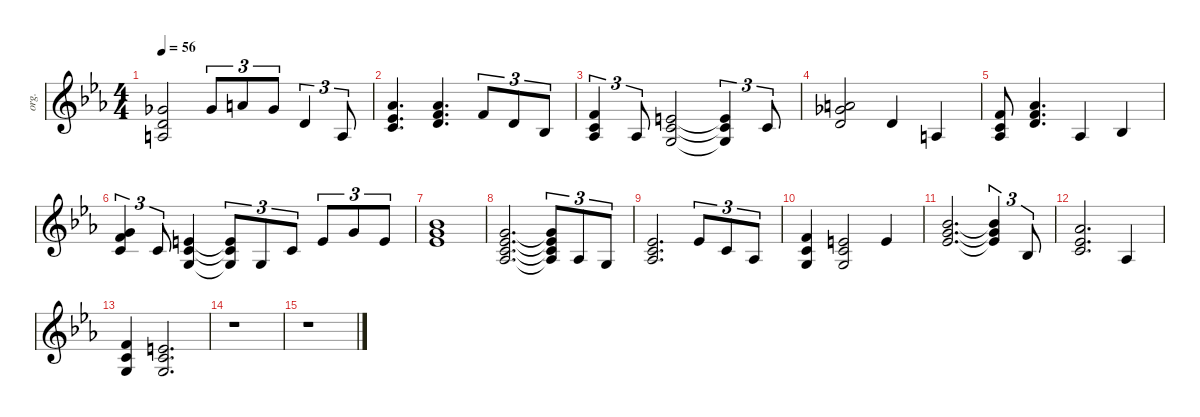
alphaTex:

\defaultSystemsLayout 4
\hideDynamics
\bracketExtendMode groupsimilarinstruments
\otherSystemsTrackNameOrientation horizontal
\track ("Keyboard 2" "org.") {instrument synthstrings1}
\staff {score}
\tuning (E4 B3 G3 D3 A2 E2)
\ts (4 4)
\tempo 56
\clef g2
\ks cminor
(7.2{acc b} 7.3{acc forcenatural} 7.4{acc forcenatural}).2{dy f beam Up} 7.2{acc b}.8{tu (3 2) beam Up} 5.1{acc forcenatural}.8{tu (3 2) beam Up} 7.2{acc b}.8{tu (3 2) beam Up} 7.3{acc forcenatural}.4{tu (3 2) beam Up} 7.4{acc forcenatural}.8{tu (3 2) beam Up} |
(4.1{acc b} 4.2{acc b} 5.3{acc forcenatural}).4{d beam Up} (4.1{acc b} 6.2{acc forcenatural} 7.3{acc forcenatural}).4{d beam Up} 6.2{acc forcenatural}.8{tu (3 2) beam Up} 7.3{acc forcenatural}.8{tu (3 2) beam Up} 8.4{acc b}.8{tu (3 2) beam Up} |
(6.2{acc forcenatural} 5.3{acc forcenatural} 6.4{acc b}).4{tu (3 2) beam Up} 6.4{acc b}.8{tu (3 2) beam Up} (5.2{acc forcenatural} 5.3{acc forcenatural} 5.4{acc forcenatural}).2{beam Up} (5.2{t acc forcenatural} 5.3{t acc forcenatural} 5.4{t acc forcenatural}).4{tu (3 2) beam Up} 1.2{acc forcenatural}.8{tu (3 2) beam Up} |
(5.1{acc forcenatural} 7.2{acc b} 7.3{acc forcenatural}).2{beam Up} 7.3{acc forcenatural}.4{beam Up} 7.4{acc forcenatural}.4{beam Up} |
(6.2{acc forcenatural} 5.3{acc forcenatural} 6.4{acc b}).8{beam Up} (4.1{acc b} 6.2{acc forcenatural} 7.3{acc forcenatural}).4{d beam Up} 6.4{acc b}.4{beam Up} 3.3{acc b}.4{beam Up} |
(3.1{acc forcenatural} 6.2{acc forcenatural} 5.3{acc forcenatural}).4{tu (3 2) beam Up} 5.3{acc forcenatural}.8{tu (3 2) beam Up} (5.2{acc forcenatural} 5.3{acc forcenatural} 5.4{acc forcenatural}).4{beam Up} (5.2{t acc forcenatural} 5.3{t acc forcenatural} 5.4{t acc forcenatural}).8{tu (3 2) beam Up} 5.4{acc forcenatural}.8{tu (3 2) beam Up} 5.3{acc forcenatural}.8{tu (3 2) beam Up} 5.2{acc forcenatural}.8{tu (3 2) beam Up} 3.1{acc forcenatural}.8{tu (3 2) beam Up} 0.1{acc forcenatural}.8{tu (3 2) beam Up} |
(6.1{acc b} 8.2{acc forcenatural} 8.3{acc b}).1{beam Up} |
(3.1{acc forcenatural} 4.2{acc b} 5.3{acc forcenatural} 6.4{acc b}).2{d beam Up} (3.1{t acc forcenatural} 4.2{t acc b} 5.3{t acc forcenatural} 6.4{t acc b}).8{tu (3 2) beam Up} 1.3{acc b}.8{tu (3 2) beam Up} 0.3{acc forcenatural}.8{tu (3 2) beam Up} |
(4.2{acc b} 5.3{acc forcenatural} 6.4{acc b}).2{d beam Up} 4.2{acc b}.8{tu (3 2) beam Up} 1.2{acc forcenatural}.8{tu (3 2) beam Up} 1.3{acc b}.8{tu (3 2) beam Up} |
(1.1{acc forcenatural} 1.2{acc forcenatural} 0.3{acc forcenatural}).4{beam Up} (0.1{acc forcenatural} 1.2{acc forcenatural} 0.3{acc forcenatural}).2{beam Up} 0.1{acc forcenatural}.4{beam Up} |
(6.1{acc b} 8.2{acc forcenatural} 8.3{acc b}).2{d beam Up} (6.1{t acc b} 8.2{t acc forcenatural} 8.3{t acc b}).4{tu (3 2) beam Up} 8.4{acc b}.8{tu (3 2) beam Up} |
(4.1{acc b} 4.2{acc b} 5.3{acc forcenatural}).2{d beam Up} 6.4{acc b}.4{beam Up} |
(6.2{acc forcenatural} 5.3{acc forcenatural} 5.4{acc forcenatural}).4{beam Up} (5.2{acc forcenatural} 5.3{acc forcenatural} 5.4{acc forcenatural}).2{d beam Up} |
r.1{beam Down} |
r.1{beam Down}
